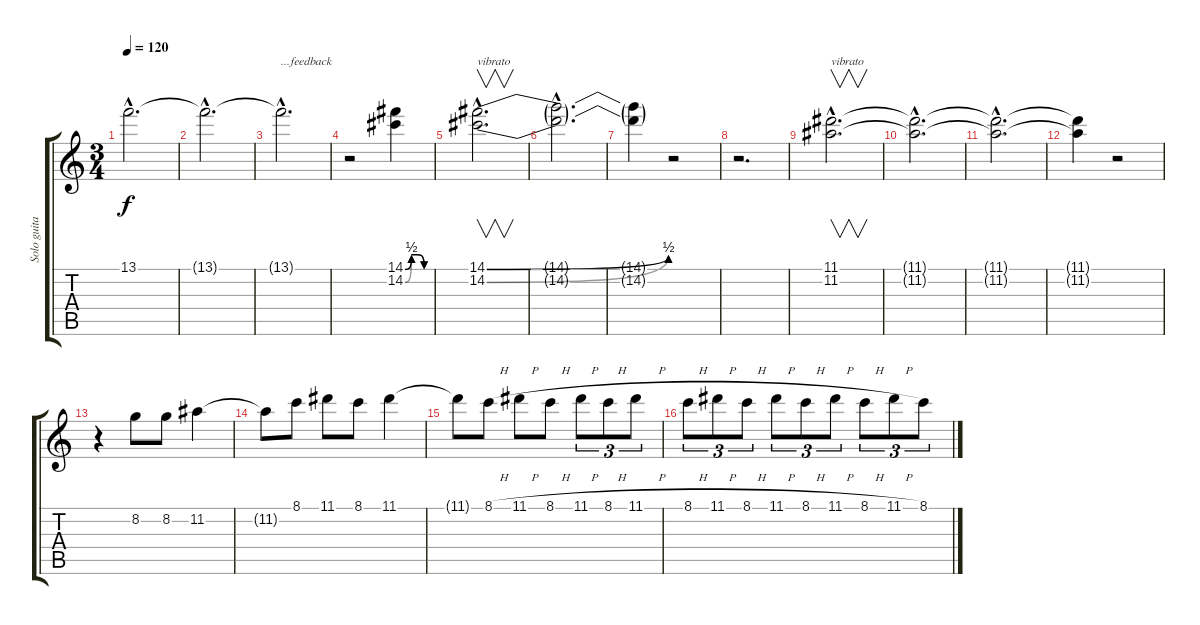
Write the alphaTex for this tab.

\track ("Solo guitare" "Solo guita") {instrument distortionguitar}
\staff {score tabs}
\tuning (E4 B3 G3 D3 A2 E2) {hide}
\ts (3 4)
\tempo 120
\clef g2
\ks c
13.1{hac t}.2{d dy f} |
13.1{hac t}.2{d} |
13.1{hac t}.2{d txt "...feedback"} |
r.2 (14.1{be (custom 0 0 15 2 30 2 45 0 60 0)} 14.2{be (custom 0 0 15 2 30 2 45 0 60 0)}).4 |
(14.1{be (bend 0 0 60 2) hac} 14.2{be (bend 0 0 60 2) hac}).2{v d txt "vibrato"} |
(14.1{hac t} 14.2{hac t}).2{d} |
(14.1{t} 14.2{t}).4 r.2 |
r.2{d} |
(11.1{hac} 11.2{hac}).2{v d txt "vibrato"} |
(11.1{hac t} 11.2{hac t}).2{d} |
(11.1{hac t} 11.2{hac t}).2{d} |
(11.1{t} 11.2{t}).4 r.2 |
r.4 8.2.8 8.2.8 11.2.4 |
11.2{t}.8 8.1.8 11.1.8 8.1.8 11.1.4 |
11.1{t}.8 8.1{h}.8 11.1{h}.8 8.1{h}.8 11.1{h}.8{tu (3 2)} 8.1{h}.8{tu (3 2)} 11.1{h}.8{tu (3 2)} |
8.1{h}.8{tu (3 2)} 11.1{h}.8{tu (3 2)} 8.1{h}.8{tu (3 2)} 11.1{h}.8{tu (3 2)} 8.1{h}.8{tu (3 2)} 11.1{h}.8{tu (3 2)} 8.1{h}.8{tu (3 2)} 11.1{h}.8{tu (3 2)} 8.1{h}.8{tu (3 2)}
